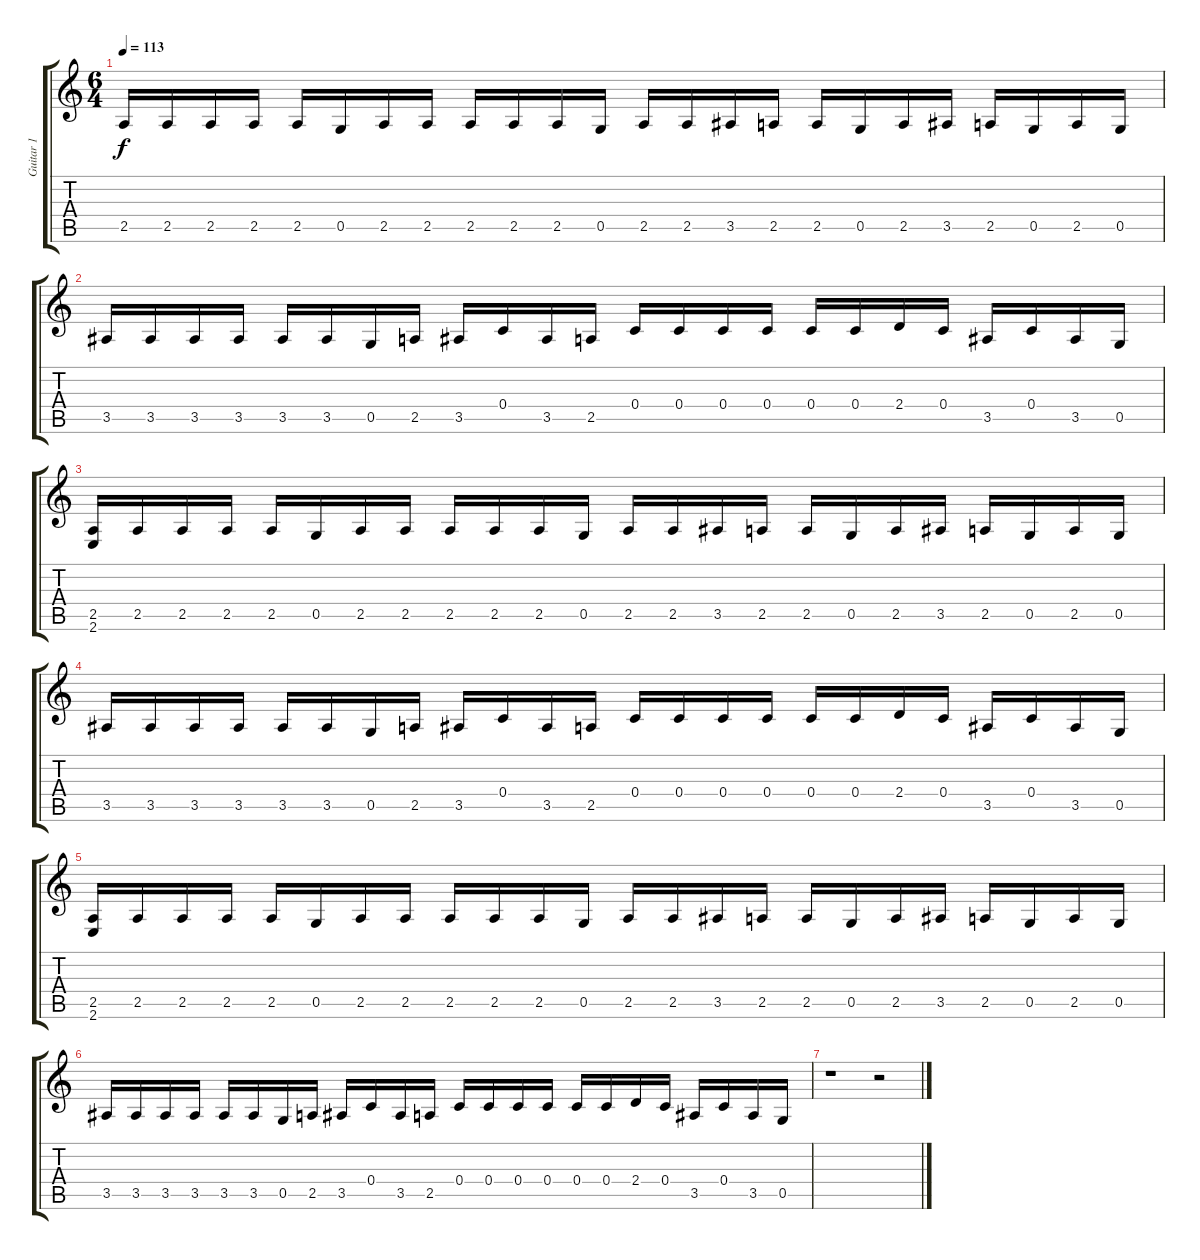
\track ("Guitar 1" "Guitar 1") {instrument distortionguitar}
\staff {score tabs}
\tuning (D4 A3 F3 C3 G2 D2) {hide}
\ts (6 4)
\tempo 113
\clef g2
\ks c
2.5.16{dy f} 2.5.16 2.5.16 2.5.16 2.5.16 0.5.16 2.5.16 2.5.16 2.5.16 2.5.16 2.5.16 0.5.16 2.5.16 2.5.16 3.5.16 2.5.16 2.5.16 0.5.16 2.5.16 3.5.16 2.5.16 0.5.16 2.5.16 0.5.16 |
3.5.16 3.5.16 3.5.16 3.5.16 3.5.16 3.5.16 0.5.16 2.5.16 3.5.16 0.4.16 3.5.16 2.5.16 0.4.16 0.4.16 0.4.16 0.4.16 0.4.16 0.4.16 2.4.16 0.4.16 3.5.16 0.4.16 3.5.16 0.5.16 |
(2.5 2.6).16 2.5.16 2.5.16 2.5.16 2.5.16 0.5.16 2.5.16 2.5.16 2.5.16 2.5.16 2.5.16 0.5.16 2.5.16 2.5.16 3.5.16 2.5.16 2.5.16 0.5.16 2.5.16 3.5.16 2.5.16 0.5.16 2.5.16 0.5.16 |
3.5.16 3.5.16 3.5.16 3.5.16 3.5.16 3.5.16 0.5.16 2.5.16 3.5.16 0.4.16 3.5.16 2.5.16 0.4.16 0.4.16 0.4.16 0.4.16 0.4.16 0.4.16 2.4.16 0.4.16 3.5.16 0.4.16 3.5.16 0.5.16 |
(2.5 2.6).16 2.5.16 2.5.16 2.5.16 2.5.16 0.5.16 2.5.16 2.5.16 2.5.16 2.5.16 2.5.16 0.5.16 2.5.16 2.5.16 3.5.16 2.5.16 2.5.16 0.5.16 2.5.16 3.5.16 2.5.16 0.5.16 2.5.16 0.5.16 |
3.5.16 3.5.16 3.5.16 3.5.16 3.5.16 3.5.16 0.5.16 2.5.16 3.5.16 0.4.16 3.5.16 2.5.16 0.4.16 0.4.16 0.4.16 0.4.16 0.4.16 0.4.16 2.4.16 0.4.16 3.5.16 0.4.16 3.5.16 0.5.16 |
r.1 r.2
